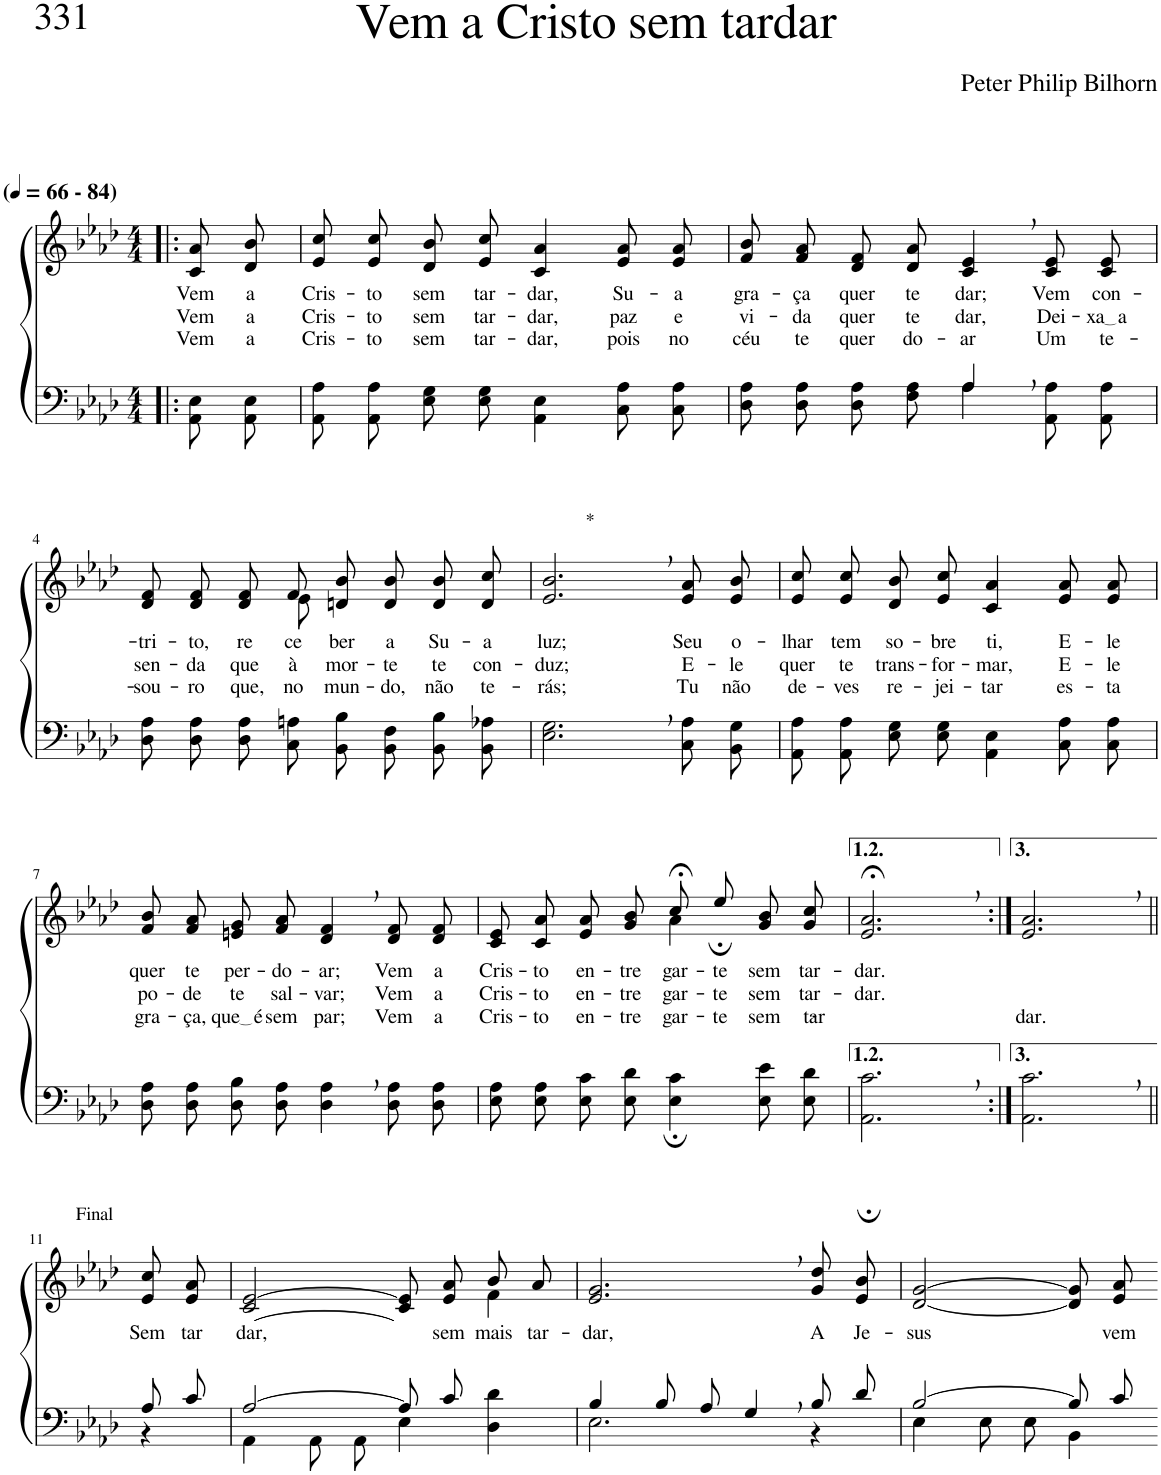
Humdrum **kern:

**kern	**kern	**text	**text	**text
*part2	*part1	*part1	*part1	*part1
*staff2	*staff1	*staff1	*staff1	*staff1
*I"Parte III e IV	*I"Parte I e II	*	*	*
*clefF4	*clefG2	*	*	*
*k[b-e-a-d-]	*k[b-e-a-d-]	*	*	*
*M4/4	*M4/4	*	*	*
*MM66	*MM66	*	*	*
=1!|:	=1!|:	=1!|:	=1!|:	=1!|:
!	!LO:TX:a:B:t=(	!	!	!
!	!LO:TX:a:B:t=- 84)	!	!	!
!	!	!LO:LY:b	!LO:LY:b	!LO:LY:b
8AA-/ 8E-/L	8c/ 8a-/L	Vem	Vem	Vem
!	!	!LO:LY:b	!LO:LY:b	!LO:LY:b
8AA-/ 8E-/J	8d-/ 8b-/J	a	a	a
=2	=2	=2	=2	=2
!	!	!LO:LY:b	!LO:LY:b	!LO:LY:b
8AA-\ 8A-\L	8e-/ 8cc/L	Cris-	Cris-	Cris-
!	!	!LO:LY:b	!LO:LY:b	!LO:LY:b
8AA-\ 8A-\J	8e-/ 8cc/J	-to	-to	-to
!	!	!LO:LY:b	!LO:LY:b	!LO:LY:b
8E-\ 8G\L	8d-/ 8b-/L	sem	sem	sem
!	!	!LO:LY:b	!LO:LY:b	!LO:LY:b
8E-\ 8G\J	8e-/ 8cc/J	tar-	tar-	tar-
!	!	!LO:LY:b	!LO:LY:b	!LO:LY:b
4AA-\ 4E-\	4c/ 4a-/	-dar,	-dar,	-dar,
!	!	!LO:LY:b	!LO:LY:b	!LO:LY:b
8C\ 8A-\L	8e-/ 8a-/L	Su-	paz	pois
!	!	!LO:LY:b	!LO:LY:b	!LO:LY:b
8C\ 8A-\J	8e-/ 8a-/J	-a	e	no
=3	=3	=3	=3	=3
*^	*	*	*	*
!	!	!	!LO:LY:b	!LO:LY:b	!LO:LY:b
2ryy	8D-\ 8A-\L	8f/ 8b-/L	gra-	vi-	céu
!	!	!	!LO:LY:b	!LO:LY:b	!LO:LY:b
.	8D-\ 8A-\J	8f/ 8a-/J	-ça	-da	te
!	!	!	!LO:LY:b	!LO:LY:b	!LO:LY:b
.	8D-\ 8A-\L	8d-/ 8f/L	quer	quer	quer
!	!	!	!LO:LY:b	!LO:LY:b	!LO:LY:b
.	8F\ 8A-\J	8d-/ 8a-/J	te	te	do-
!	!	!	!LO:LY:b	!LO:LY:b	!LO:LY:b
4A-,/	4A-\	4c/, 4e-/,	dar;	dar,	-ar
!	!	!	!LO:LY:b	!LO:LY:b	!LO:LY:b
4ryy	8AA-\ 8A-\L	8c/ 8e-/L	Vem	Dei-	Um
!	!	!	!LO:LY:b	!LO:LY:b	!LO:LY:b
.	8AA-\ 8A-\J	8c/ 8e-/J	con-	xa a	te-
!!LO:LB:g=z
=4	=4	=4	=4	=4	=4
!	!	!	!LO:LY:b	!LO:LY:b	!LO:LY:b
*v	*v	*^	*	*	*
8D-\ 8A-\L	8d-/ 8f/L	4.ryy	-tri-	sen-	-sou-
!	!	!	!LO:LY:b	!LO:LY:b	!LO:LY:b
8D-\ 8A-\J	8d-/ 8f/J	.	-to,	-da	-ro
!	!	!	!LO:LY:b	!LO:LY:b	!LO:LY:b
8D-\ 8A-\L	8d-/ 8f/L	.	re-	que	que,
!	!	!	!LO:LY:b	!LO:LY:b	!LO:LY:b
8C\ 8An\J	8f/J	8e-\	-ce-	à	no
!	!	!	!LO:LY:b	!LO:LY:b	!LO:LY:b
8BB-\ 8B-\L	8dn/ 8b-/L	2ryy	-ber	mor-	mun-
!	!	!	!LO:LY:b	!LO:LY:b	!LO:LY:b
8BB-\ 8F\J	8d/ 8b-/J	.	a	-te	-do,
!	!	!	!LO:LY:b	!LO:LY:b	!LO:LY:b
8BB-\ 8B-\L	8d/ 8b-/L	.	Su-	te	não
!	!	!	!LO:LY:b	!LO:LY:b	!LO:LY:b
8BB-\ 8A-X\J	8d/ 8cc/J	.	-a	con-	te-
*	*v	*v	*	*	*
=5	=5	=5	=5	=5
!	!LO:TX:a:t=*	!	!	!
!	!	!LO:LY:b	!LO:LY:b	!LO:LY:b
2.E-\, 2.G\,	2.e-/, 2.b-/,	luz;	-duz;	-rás;
!	!	!LO:LY:b	!LO:LY:b	!LO:LY:b
8C\ 8A-\L	8e-/ 8a-/L	Seu	E-	Tu
!	!	!LO:LY:b	!LO:LY:b	!LO:LY:b
8BB-\ 8G\J	8e-/ 8b-/J	o-	-le	não
=6	=6	=6	=6	=6
!	!	!LO:LY:b	!LO:LY:b	!LO:LY:b
8AA-\ 8A-\L	8e-/ 8cc/L	-lhar	quer	de-
!	!	!LO:LY:b	!LO:LY:b	!LO:LY:b
8AA-\ 8A-\J	8e-/ 8cc/J	tem	te	-ves
!	!	!LO:LY:b	!LO:LY:b	!LO:LY:b
8E-\ 8G\L	8d-/ 8b-/L	so-	trans-	re-
!	!	!LO:LY:b	!LO:LY:b	!LO:LY:b
8E-\ 8G\J	8e-/ 8cc/J	-bre	-for-	-jei-
!	!	!LO:LY:b	!LO:LY:b	!LO:LY:b
4AA-\ 4E-\	4c/ 4a-/	ti,	-mar,	-tar
!	!	!LO:LY:b	!LO:LY:b	!LO:LY:b
8C\ 8A-\L	8e-/ 8a-/L	E-	E-	es-
!	!	!LO:LY:b	!LO:LY:b	!LO:LY:b
8C\ 8A-\J	8e-/ 8a-/J	-le	-le	-ta
!!LO:LB:g=z
=7	=7	=7	=7	=7
!	!	!LO:LY:b	!LO:LY:b	!LO:LY:b
8D-\ 8A-\L	8f/ 8b-/L	quer	po-	gra-
!	!	!LO:LY:b	!LO:LY:b	!LO:LY:b
8D-\ 8A-\J	8f/ 8a-/J	te	-de	-ça,
!	!	!LO:LY:b	!LO:LY:b	!LO:LY:b
8D-\ 8B-\L	8en/ 8g/L	per-	te	que é
!	!	!LO:LY:b	!LO:LY:b	!LO:LY:b
8D-\ 8A-\J	8f/ 8a-/J	-do-	sal-	sem
!	!	!LO:LY:b	!LO:LY:b	!LO:LY:b
4D-\, 4A-\,	4d-/, 4f/,	-ar;	-var;	par;
!	!	!LO:LY:b	!LO:LY:b	!LO:LY:b
8D-\ 8A-\L	8d-/ 8f/L	Vem	Vem	Vem
!	!	!LO:LY:b	!LO:LY:b	!LO:LY:b
8D-\ 8A-\J	8d-/ 8f/J	a	a	a
=8	=8	=8	=8	=8
*	*^	*	*	*
!	!	!	!LO:LY:b	!LO:LY:b	!LO:LY:b
8E-\ 8A-\L	2ryy	8c/ 8e-/L	Cris-	Cris-	Cris-
!	!	!	!LO:LY:b	!LO:LY:b	!LO:LY:b
8E-\ 8A-\J	.	8c/ 8a-/J	-to	-to	-to
!	!	!	!LO:LY:b	!LO:LY:b	!LO:LY:b
8E-\ 8c\L	.	8e-/ 8a-/L	en-	en-	en-
!	!	!	!LO:LY:b	!LO:LY:b	!LO:LY:b
8E-\ 8d-\J	.	8g/ 8b-/J	-tre-	-tre-	-tre-
!	!	!	!LO:LY:b	!LO:LY:b	!LO:LY:b
4E-\; 4c\;	4a-;<\	8cc/L	-gar-	-gar-	-gar-
!	!	!	!LO:LY:b	!LO:LY:b	!LO:LY:b
.	.	8ee-;/J	-te	-te	-te
!	!	!	!LO:LY:b	!LO:LY:b	!LO:LY:b
8E-\ 8e-\L	4ryy	8g/ 8b-/L	sem	sem	sem
!	!	!	!LO:LY:b	!LO:LY:b	!LO:LY:b
8E-\ 8d-\J	.	8g/ 8cc/J	tar-	tar-	tar-
=9	=9	=9	=9	=9	=9
!	!	!	!LO:LY:b	!LO:LY:b	!
*	*v	*v	*	*	*
2.AA-\;, 2.c\;,	2.e-/;<, 2.a-/;<,	dar.	-dar.	.
=10:|!	=10:|!	=10:|!	=10:|!	=10:|!
!	!	!	!	!LO:LY:b
2.AA-\, 2.c\,	2.e-/, 2.a-/,	.	.	-dar.
!!LO:LB:g=z
=11||	=11||	=11||	=11||	=11||
*^	*	*	*	*
!	!	!LO:TX:a:t=Final	!	!	!
!	!	!	!LO:LY:b	!	!
8A-/L	4r	8e-/ 8cc/L	Sem	.	.
!	!	!	!LO:LY:b	!	!
8c/J	.	8e-/ 8a-/J	tar-	.	.
=12	=12	=12	=12	=12	=12
*	*	*^	*	*	*
!	!	!	!	!LO:LY:b	!	!
[2A-/	4AA-\	2.ryy	[2c/ [2e-/	-dar,	.	.
.	8AA-\L	.	.	.	.	.
.	8AA-\J	.	.	.	.	.
8A-/L]	4E-\	.	8c]/ 8e-]/L	.	.	.
!	!	!	!	!LO:LY:b	!	!
8c/J	.	.	8e-/ 8a-/J	sem	.	.
!	!	!	!	!LO:LY:b	!	!
4ryy	4D-\ 4d-\	4f\	8b-/L	mais	.	.
!	!	!	!	!LO:LY:b	!	!
.	.	.	8a-/J	tar-	.	.
=13	=13	=13	=13	=13	=13	=13
!	!	!	!	!LO:LY:b	!	!
*	*	*v	*v	*	*	*
4B-/	2.E-\	2.e-/, 2.g/,	-dar,	.	.
8B-/L	.	.	.	.	.
8A-/J	.	.	.	.	.
4G,/	.	.	.	.	.
!	!	!	!LO:LY:b	!	!
8B-/L	4r	8g/ 8dd-/L	A	.	.
!	!	!	!LO:LY:b	!	!
8d-/J	.	8e-/ 8b-/J	Je-	.	.
=14	=14	=14	=14	=14	=14
!	!	!	!LO:LY:b	!	!
[2B-/	4E-\	[2d-/ [2g/	-sus	.	.
.	8E-\L	.	.	.	.
.	8E-\J	.	.	.	.
8B-/L]	4BB-\	8d-]/ 8g]/L	.	.	.
!	!	!	!LO:LY:b	!	!
8c/J	.	8e-/ 8a-/J	vem	.	.
*v	*v	*	*	*	*
=-	=-	=-	=-	=-
*-	*-	*-	*-	*-
